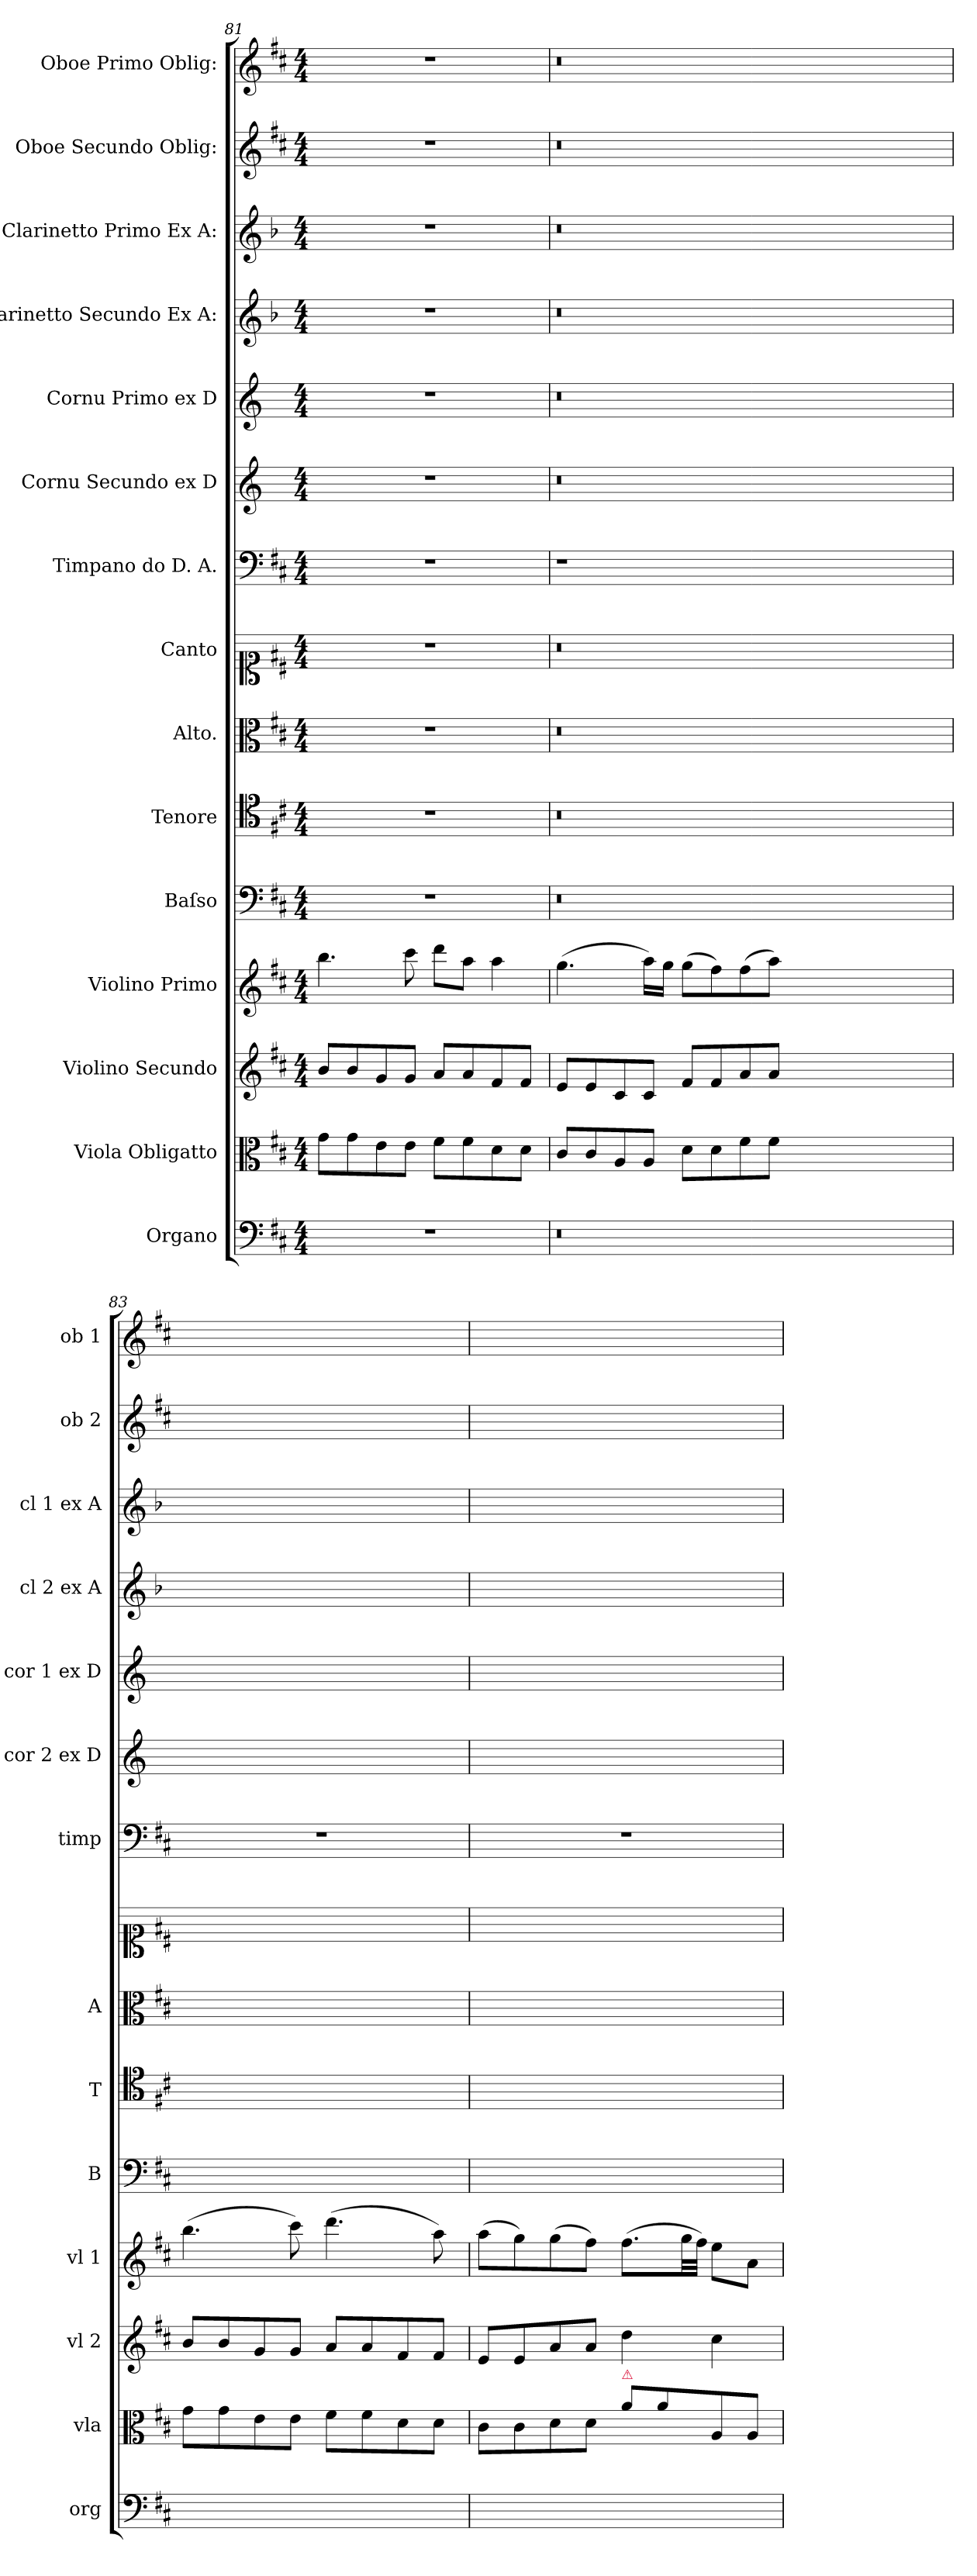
**kern	**kern	**kern	**kern	**kern	**kern	**kern	**kern	**kern	**kern	**kern	**kern	**kern	**kern	**kern
*part15	*part14	*part13	*part12	*part11	*part10	*part9	*part8	*part7	*part6	*part5	*part4	*part3	*part2	*part1
*staff15	*staff14	*staff13	*staff12	*staff11	*staff10	*staff9	*staff8	*staff7	*staff6	*staff5	*staff4	*staff3	*staff2	*staff1
*I"Organo	*I"Viola Obligatto	*I"Violino Secundo	*I"Violino Primo	*I"Baſso	*I"Tenore	*I"Alto.	*I"Canto	*I"Timpano do D. A.	*I"Cornu Secundo ex D	*I"Cornu Primo ex D	*I"Clarinetto Secundo Ex A:	*I"Clarinetto Primo Ex A:	*I"Oboe Secundo Oblig:	*I"Oboe Primo Oblig:
*I'org	*I'vla	*I'vl 2	*I'vl 1	*I'B	*I'T	*I'A	*	*I'timp	*I'cor 2 ex D	*I'cor 1 ex D	*I'cl 2 ex A	*I'cl 1 ex A	*I'ob 2	*I'ob 1
*clefF4	*clefC3	*clefG2	*clefG2	*clefF4	*clefC4	*clefC3	*clefC1	*clefF4	*clefG2	*clefG2	*clefG2	*clefG2	*clefG2	*clefG2
*	*	*	*	*	*	*	*	*	*ITrd6c10	*ITrd6c10	*ITrd2c3	*ITrd2c3	*	*
*k[f#c#]	*k[f#c#]	*k[f#c#]	*k[f#c#]	*k[f#c#]	*k[f#c#]	*k[f#c#]	*k[f#c#]	*k[f#c#]	*k[f#c#]	*k[f#c#]	*k[f#c#]	*k[f#c#]	*k[f#c#]	*k[f#c#]
*D:	*D:	*D:	*D:	*D:	*D:	*D:	*D:	*D:	*D:	*D:	*D:	*D:	*D:	*D:
*M4/4	*M4/4	*M4/4	*M4/4	*M4/4	*M4/4	*M4/4	*M4/4	*M4/4	*M4/4	*M4/4	*M4/4	*M4/4	*M4/4	*M4/4
=81	=81	=81	=81	=81	=81	=81	=81	=81	=81	=81	=81	=81	=81	=81
1r	8g\L	8b/L	4.bb\	1r	1r	1r	1r	1r	1r	1r	1r	1r	1r	1r
.	8g\	8b/	.	.	.	.	.	.	.	.	.	.	.	.
.	8e\	8g/	.	.	.	.	.	.	.	.	.	.	.	.
.	8e\J	8g/J	8ccc#\	.	.	.	.	.	.	.	.	.	.	.
.	8f#\L	8a/L	8ddd\L	.	.	.	.	.	.	.	.	.	.	.
.	8f#\	8a/	8aa\J	.	.	.	.	.	.	.	.	.	.	.
.	8d\	8f#/	4aa\	.	.	.	.	.	.	.	.	.	.	.
.	8d\J	8f#/J	.	.	.	.	.	.	.	.	.	.	.	.
=82	=82	=82	=82	=82	=82	=82	=82	=82	=82	=82	=82	=82	=82	=82
0.r	8c#/L	8e/L	(4.gg\	0.r	0.r	0.r	0.r	1r	0.r	0.r	0.r	0.r	0.r	0.r
.	8c#/	8e/	.	.	.	.	.	.	.	.	.	.	.	.
.	8A/	8c#/	.	.	.	.	.	.	.	.	.	.	.	.
.	8A/J	8c#/J	16aa\LL)	.	.	.	.	.	.	.	.	.	.	.
.	.	.	16gg\JJ	.	.	.	.	.	.	.	.	.	.	.
.	8d\L	8f#/L	(8gg\L	.	.	.	.	.	.	.	.	.	.	.
.	8d\	8f#/	8ff#\)	.	.	.	.	.	.	.	.	.	.	.
.	8f#\	8a/	(8ff#\	.	.	.	.	.	.	.	.	.	.	.
.	8f#\J	8a/J	8aa\J)	.	.	.	.	.	.	.	.	.	.	.
.	0ryy	0ryy	0ryy	.	.	.	.	0ryy	.	.	.	.	.	.
=83	=83	=83	=83	=83	=83	=83	=83	=83	=83	=83	=83	=83	=83	=83
1ryy	8g\L	8b/L	(4.bb\	1ryy	1ryy	1ryy	1ryy	1r	1ryy	1ryy	1ryy	1ryy	1ryy	1ryy
.	8g\	8b/	.	.	.	.	.	.	.	.	.	.	.	.
.	8e\	8g/	.	.	.	.	.	.	.	.	.	.	.	.
.	8e\J	8g/J	8ccc#\)	.	.	.	.	.	.	.	.	.	.	.
.	8f#\L	8a/L	(4.ddd\	.	.	.	.	.	.	.	.	.	.	.
.	8f#\	8a/	.	.	.	.	.	.	.	.	.	.	.	.
.	8d\	8f#/	.	.	.	.	.	.	.	.	.	.	.	.
.	8d\J	8f#/J	8aa\)	.	.	.	.	.	.	.	.	.	.	.
=84	=84	=84	=84	=84	=84	=84	=84	=84	=84	=84	=84	=84	=84	=84
1ryy	8c#\L	8e/L	(8aa\L	1ryy	1ryy	1ryy	1ryy	1r	1ryy	1ryy	1ryy	1ryy	1ryy	1ryy
.	8c#\	8e/	8gg\)	.	.	.	.	.	.	.	.	.	.	.
.	8d\	8a/	(8gg\	.	.	.	.	.	.	.	.	.	.	.
.	8d\J	8a/J	8ff#\J)	.	.	.	.	.	.	.	.	.	.	.
!	!LO:TX:a:color=crimson:t=⚠	!	!	!	!	!	!	!	!	!	!	!	!	!
.	8a\L	4dd\	(8.ff#\L	.	.	.	.	.	.	.	.	.	.	.
.	8a\	.	.	.	.	.	.	.	.	.	.	.	.	.
.	.	.	32gg\LL	.	.	.	.	.	.	.	.	.	.	.
.	.	.	32ff#\JJJ)	.	.	.	.	.	.	.	.	.	.	.
.	8A/	4cc#\	8ee\L	.	.	.	.	.	.	.	.	.	.	.
.	8A/J	.	8a\J	.	.	.	.	.	.	.	.	.	.	.
=	=	=	=	=	=	=	=	=	=	=	=	=	=	=
*-	*-	*-	*-	*-	*-	*-	*-	*-	*-	*-	*-	*-	*-	*-
